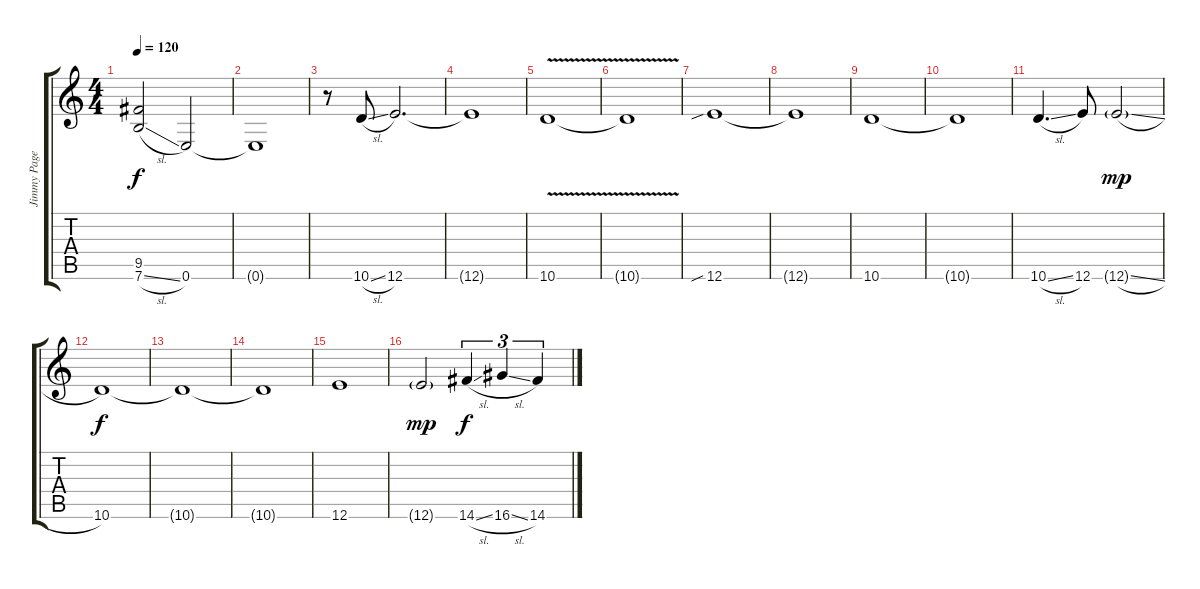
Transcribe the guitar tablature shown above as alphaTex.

\track ("Jimmy Page - Guitar" "Jimmy Page") {instrument overdrivenguitar}
\staff {score tabs}
\tuning (E4 B3 G3 D3 A2 E2) {hide}
\ts (4 4)
\tempo 120
\clef g2
\ks c
(9.5 7.6{sl}).2{dy f} 0.6.2 |
0.6{t}.1 |
r.8 10.6{sl}.8 12.6.2{d} |
12.6{t}.1 |
10.6{v}.1 |
10.6{t}.1 |
12.6{sib}.1 |
12.6{t}.1 |
10.6.1 |
10.6{t}.1 |
10.6{sl}.4{d} 12.6.8 12.6{sl g}.2{dy mp} |
10.6.1{dy f} |
10.6{t}.1 |
10.6{t}.1 |
12.6.1 |
12.6{g}.2{dy mp} 14.6{sl}.4{tu (3 2) dy f} 16.6{sl}.4{tu (3 2)} 14.6.4{tu (3 2)}
